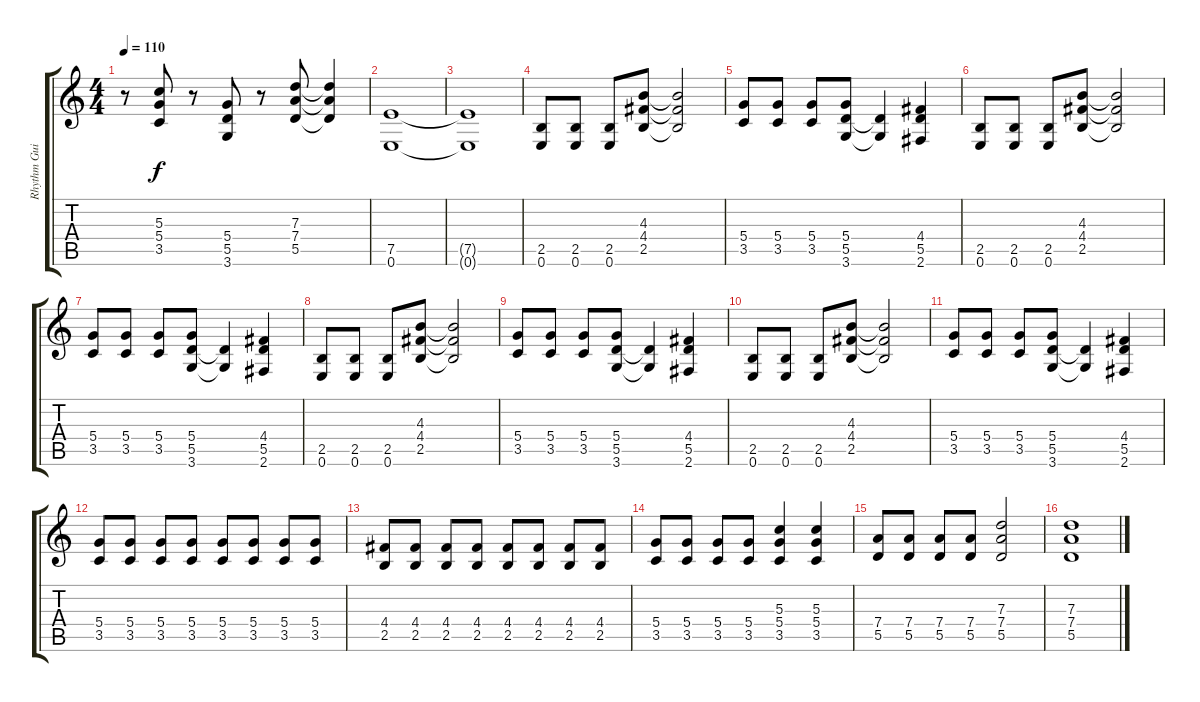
\track ("Rhythm Guitar" "Rhythm Gui") {instrument overdrivenguitar}
\staff {score tabs}
\tuning (E4 B3 G3 D3 A2 E2) {hide}
\ts (4 4)
\tempo 110
\clef g2
\ks c
r.8{dy f} (5.3 5.4 3.5).8 r.8 (5.4 5.5 3.6).8 r.8 (7.3 7.4 5.5).8 (7.3{t} 7.4{t} 5.5{t}).4 |
(7.5 0.6).1 |
(7.5{t} 0.6{t}).1 |
(2.5 0.6).8 (2.5 0.6).8 (2.5 0.6).8 (4.3 4.4 2.5).8 (4.3{t} 4.4{t} 2.5{t}).2 |
(5.4 3.5).8 (5.4 3.5).8 (5.4 3.5).8 (5.4 5.5 3.6).8 (5.5{t} 3.6{t}).4 (4.4 5.5 2.6).4 |
(2.5 0.6).8 (2.5 0.6).8 (2.5 0.6).8 (4.3 4.4 2.5).8 (4.3{t} 4.4{t} 2.5{t}).2 |
(5.4 3.5).8 (5.4 3.5).8 (5.4 3.5).8 (5.4 5.5 3.6).8 (5.5{t} 3.6{t}).4 (4.4 5.5 2.6).4 |
(2.5 0.6).8 (2.5 0.6).8 (2.5 0.6).8 (4.3 4.4 2.5).8 (4.3{t} 4.4{t} 2.5{t}).2 |
(5.4 3.5).8 (5.4 3.5).8 (5.4 3.5).8 (5.4 5.5 3.6).8 (5.5{t} 3.6{t}).4 (4.4 5.5 2.6).4 |
(2.5 0.6).8 (2.5 0.6).8 (2.5 0.6).8 (4.3 4.4 2.5).8 (4.3{t} 4.4{t} 2.5{t}).2 |
(5.4 3.5).8 (5.4 3.5).8 (5.4 3.5).8 (5.4 5.5 3.6).8 (5.5{t} 3.6{t}).4 (4.4 5.5 2.6).4 |
(5.4 3.5).8 (5.4 3.5).8 (5.4 3.5).8 (5.4 3.5).8 (5.4 3.5).8 (5.4 3.5).8 (5.4 3.5).8 (5.4 3.5).8 |
(4.4 2.5).8 (4.4 2.5).8 (4.4 2.5).8 (4.4 2.5).8 (4.4 2.5).8 (4.4 2.5).8 (4.4 2.5).8 (4.4 2.5).8 |
(5.4 3.5).8 (5.4 3.5).8 (5.4 3.5).8 (5.4 3.5).8 (5.3 5.4 3.5).4 (5.3 5.4 3.5).4 |
(7.4 5.5).8 (7.4 5.5).8 (7.4 5.5).8 (7.4 5.5).8 (7.3 7.4 5.5).2 |
(7.3 7.4 5.5).1
